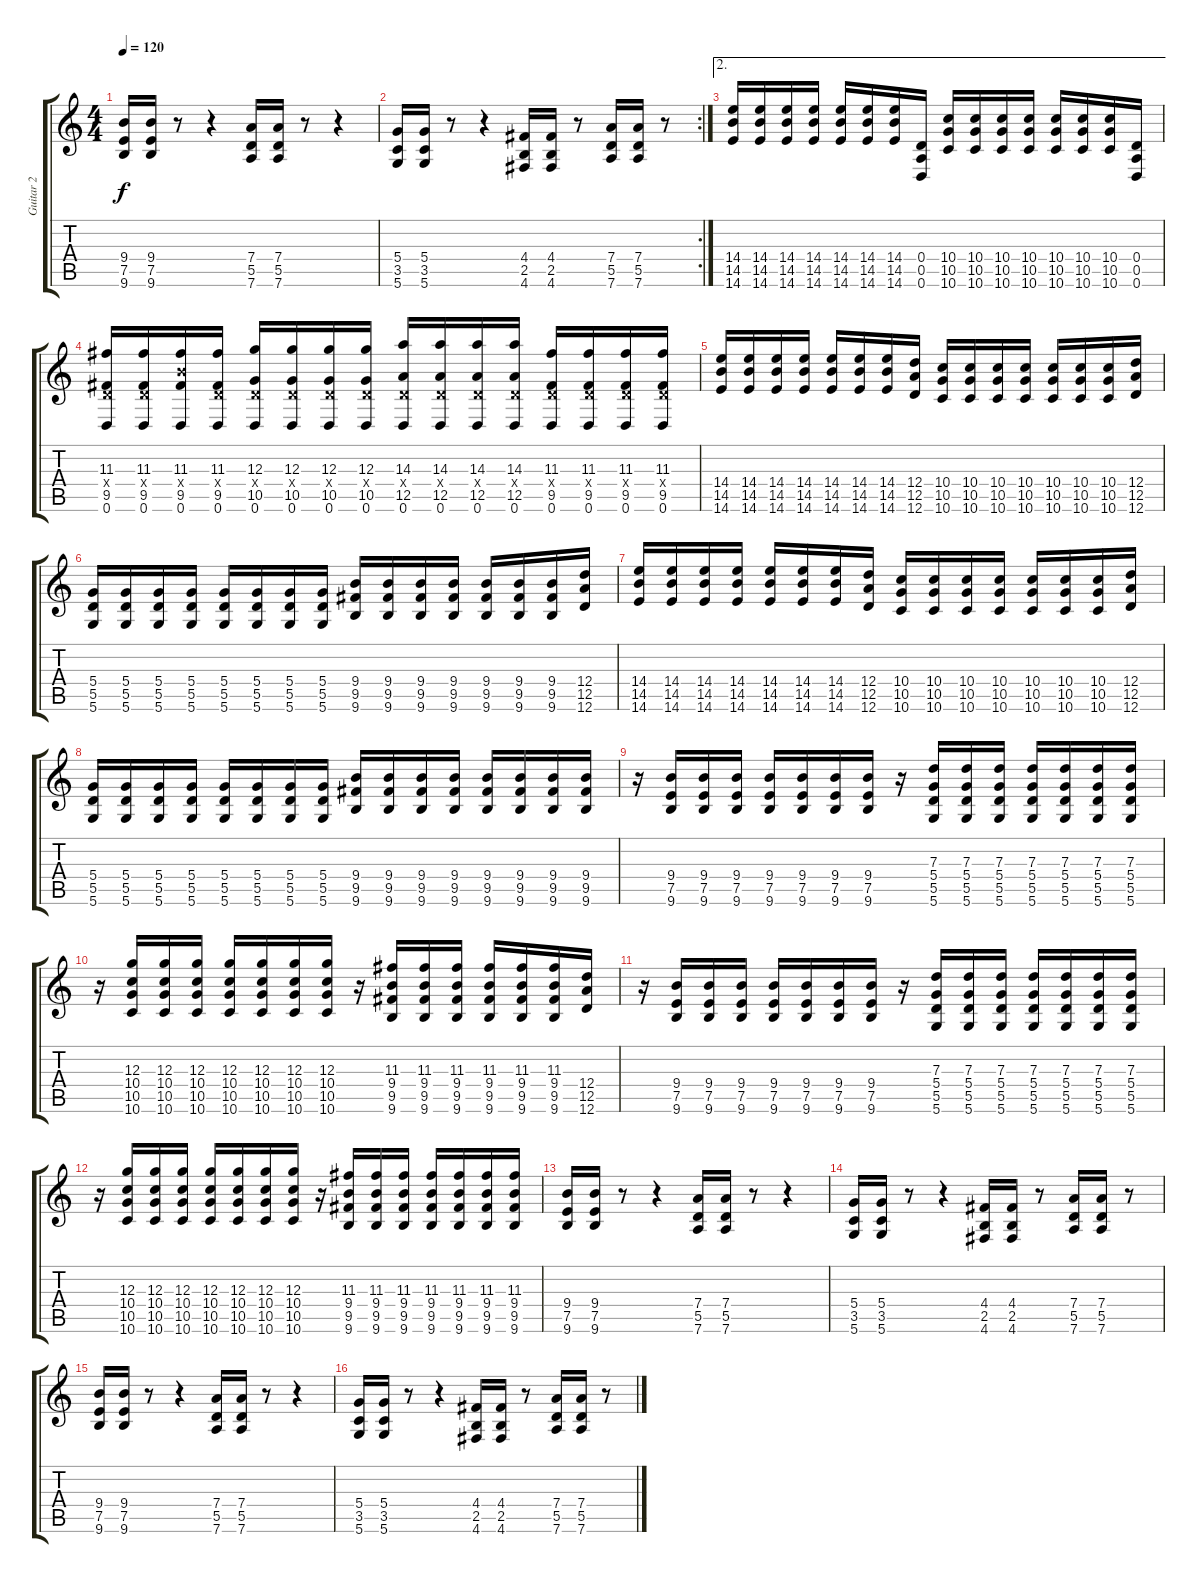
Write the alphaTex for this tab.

\track ("Guitar 2" "Guitar 2") {instrument distortionguitar}
\staff {score tabs}
\tuning (E4 B3 G3 D3 A2 D2) {hide}
\ts (4 4)
\tempo 120
\clef g2
\ks c
(9.4 7.5 9.6).16{dy f} (9.4 7.5 9.6).16 r.8 r.4 (7.4 5.5 7.6).16 (7.4 5.5 7.6).16 r.8 r.4 |
\rc 2
(5.4 3.5 5.6).16 (5.4 3.5 5.6).16 r.8 r.4 (4.4 2.5 4.6).16 (4.4 2.5 4.6).16 r.8 (7.4 5.5 7.6).16 (7.4 5.5 7.6).16 r.8 |
\ae 2
(14.4 14.5 14.6).16 (14.4 14.5 14.6).16 (14.4 14.5 14.6).16 (14.4 14.5 14.6).16 (14.4 14.5 14.6).16 (14.4 14.5 14.6).16 (14.4 14.5 14.6).16 (0.4 0.5 0.6).16 (10.4 10.5 10.6).16 (10.4 10.5 10.6).16 (10.4 10.5 10.6).16 (10.4 10.5 10.6).16 (10.4 10.5 10.6).16 (10.4 10.5 10.6).16 (10.4 10.5 10.6).16 (0.4 0.5 0.6).16 |
(11.3 0.4{x} 9.5 0.6).16 (11.3 0.4{x} 9.5 0.6).16 (11.3 9.4{x} 9.5 0.6).16 (11.3 0.4{x} 9.5 0.6).16 (12.3 0.4{x} 10.5 0.6).16 (12.3 0.4{x} 10.5 0.6).16 (12.3 0.4{x} 10.5 0.6).16 (12.3 0.4{x} 10.5 0.6).16 (14.3 0.4{x} 12.5 0.6).16 (14.3 0.4{x} 12.5 0.6).16 (14.3 0.4{x} 12.5 0.6).16 (14.3 0.4{x} 12.5 0.6).16 (11.3 0.4{x} 9.5 0.6).16 (11.3 0.4{x} 9.5 0.6).16 (11.3 0.4{x} 9.5 0.6).16 (11.3 0.4{x} 9.5 0.6).16 |
(14.4 14.5 14.6).16 (14.4 14.5 14.6).16 (14.4 14.5 14.6).16 (14.4 14.5 14.6).16 (14.4 14.5 14.6).16 (14.4 14.5 14.6).16 (14.4 14.5 14.6).16 (12.4 12.5 12.6).16 (10.4 10.5 10.6).16 (10.4 10.5 10.6).16 (10.4 10.5 10.6).16 (10.4 10.5 10.6).16 (10.4 10.5 10.6).16 (10.4 10.5 10.6).16 (10.4 10.5 10.6).16 (12.4 12.5 12.6).16 |
(5.4 5.5 5.6).16 (5.4 5.5 5.6).16 (5.4 5.5 5.6).16 (5.4 5.5 5.6).16 (5.4 5.5 5.6).16 (5.4 5.5 5.6).16 (5.4 5.5 5.6).16 (5.4 5.5 5.6).16 (9.4 9.5 9.6).16 (9.4 9.5 9.6).16 (9.4 9.5 9.6).16 (9.4 9.5 9.6).16 (9.4 9.5 9.6).16 (9.4 9.5 9.6).16 (9.4 9.5 9.6).16 (12.4 12.5 12.6).16 |
(14.4 14.5 14.6).16 (14.4 14.5 14.6).16 (14.4 14.5 14.6).16 (14.4 14.5 14.6).16 (14.4 14.5 14.6).16 (14.4 14.5 14.6).16 (14.4 14.5 14.6).16 (12.4 12.5 12.6).16 (10.4 10.5 10.6).16 (10.4 10.5 10.6).16 (10.4 10.5 10.6).16 (10.4 10.5 10.6).16 (10.4 10.5 10.6).16 (10.4 10.5 10.6).16 (10.4 10.5 10.6).16 (12.4 12.5 12.6).16 |
(5.4 5.5 5.6).16 (5.4 5.5 5.6).16 (5.4 5.5 5.6).16 (5.4 5.5 5.6).16 (5.4 5.5 5.6).16 (5.4 5.5 5.6).16 (5.4 5.5 5.6).16 (5.4 5.5 5.6).16 (9.4 9.5 9.6).16 (9.4 9.5 9.6).16 (9.4 9.5 9.6).16 (9.4 9.5 9.6).16 (9.4 9.5 9.6).16 (9.4 9.5 9.6).16 (9.4 9.5 9.6).16 (9.4 9.5 9.6).16 |
r.16 (9.4 7.5 9.6).16 (9.4 7.5 9.6).16 (9.4 7.5 9.6).16 (9.4 7.5 9.6).16 (9.4 7.5 9.6).16 (9.4 7.5 9.6).16 (9.4 7.5 9.6).16 r.16 (7.3 5.4 5.5 5.6).16 (7.3 5.4 5.5 5.6).16 (7.3 5.4 5.5 5.6).16 (7.3 5.4 5.5 5.6).16 (7.3 5.4 5.5 5.6).16 (7.3 5.4 5.5 5.6).16 (7.3 5.4 5.5 5.6).16 |
r.16 (12.3 10.4 10.5 10.6).16 (12.3 10.4 10.5 10.6).16 (12.3 10.4 10.5 10.6).16 (12.3 10.4 10.5 10.6).16 (12.3 10.4 10.5 10.6).16 (12.3 10.4 10.5 10.6).16 (12.3 10.4 10.5 10.6).16 r.16 (11.3 9.4 9.5 9.6).16 (11.3 9.4 9.5 9.6).16 (11.3 9.4 9.5 9.6).16 (11.3 9.4 9.5 9.6).16 (11.3 9.4 9.5 9.6).16 (11.3 9.4 9.5 9.6).16 (12.4 12.5 12.6).16 |
r.16 (9.4 7.5 9.6).16 (9.4 7.5 9.6).16 (9.4 7.5 9.6).16 (9.4 7.5 9.6).16 (9.4 7.5 9.6).16 (9.4 7.5 9.6).16 (9.4 7.5 9.6).16 r.16 (7.3 5.4 5.5 5.6).16 (7.3 5.4 5.5 5.6).16 (7.3 5.4 5.5 5.6).16 (7.3 5.4 5.5 5.6).16 (7.3 5.4 5.5 5.6).16 (7.3 5.4 5.5 5.6).16 (7.3 5.4 5.5 5.6).16 |
r.16 (12.3 10.4 10.5 10.6).16 (12.3 10.4 10.5 10.6).16 (12.3 10.4 10.5 10.6).16 (12.3 10.4 10.5 10.6).16 (12.3 10.4 10.5 10.6).16 (12.3 10.4 10.5 10.6).16 (12.3 10.4 10.5 10.6).16 r.16 (11.3 9.4 9.5 9.6).16 (11.3 9.4 9.5 9.6).16 (11.3 9.4 9.5 9.6).16 (11.3 9.4 9.5 9.6).16 (11.3 9.4 9.5 9.6).16 (11.3 9.4 9.5 9.6).16 (11.3 9.4 9.5 9.6).16 |
(9.4 7.5 9.6).16 (9.4 7.5 9.6).16 r.8 r.4 (7.4 5.5 7.6).16 (7.4 5.5 7.6).16 r.8 r.4 |
(5.4 3.5 5.6).16 (5.4 3.5 5.6).16 r.8 r.4 (4.4 2.5 4.6).16 (4.4 2.5 4.6).16 r.8 (7.4 5.5 7.6).16 (7.4 5.5 7.6).16 r.8 |
(9.4 7.5 9.6).16 (9.4 7.5 9.6).16 r.8 r.4 (7.4 5.5 7.6).16 (7.4 5.5 7.6).16 r.8 r.4 |
(5.4 3.5 5.6).16 (5.4 3.5 5.6).16 r.8 r.4 (4.4 2.5 4.6).16 (4.4 2.5 4.6).16 r.8 (7.4 5.5 7.6).16 (7.4 5.5 7.6).16 r.8
